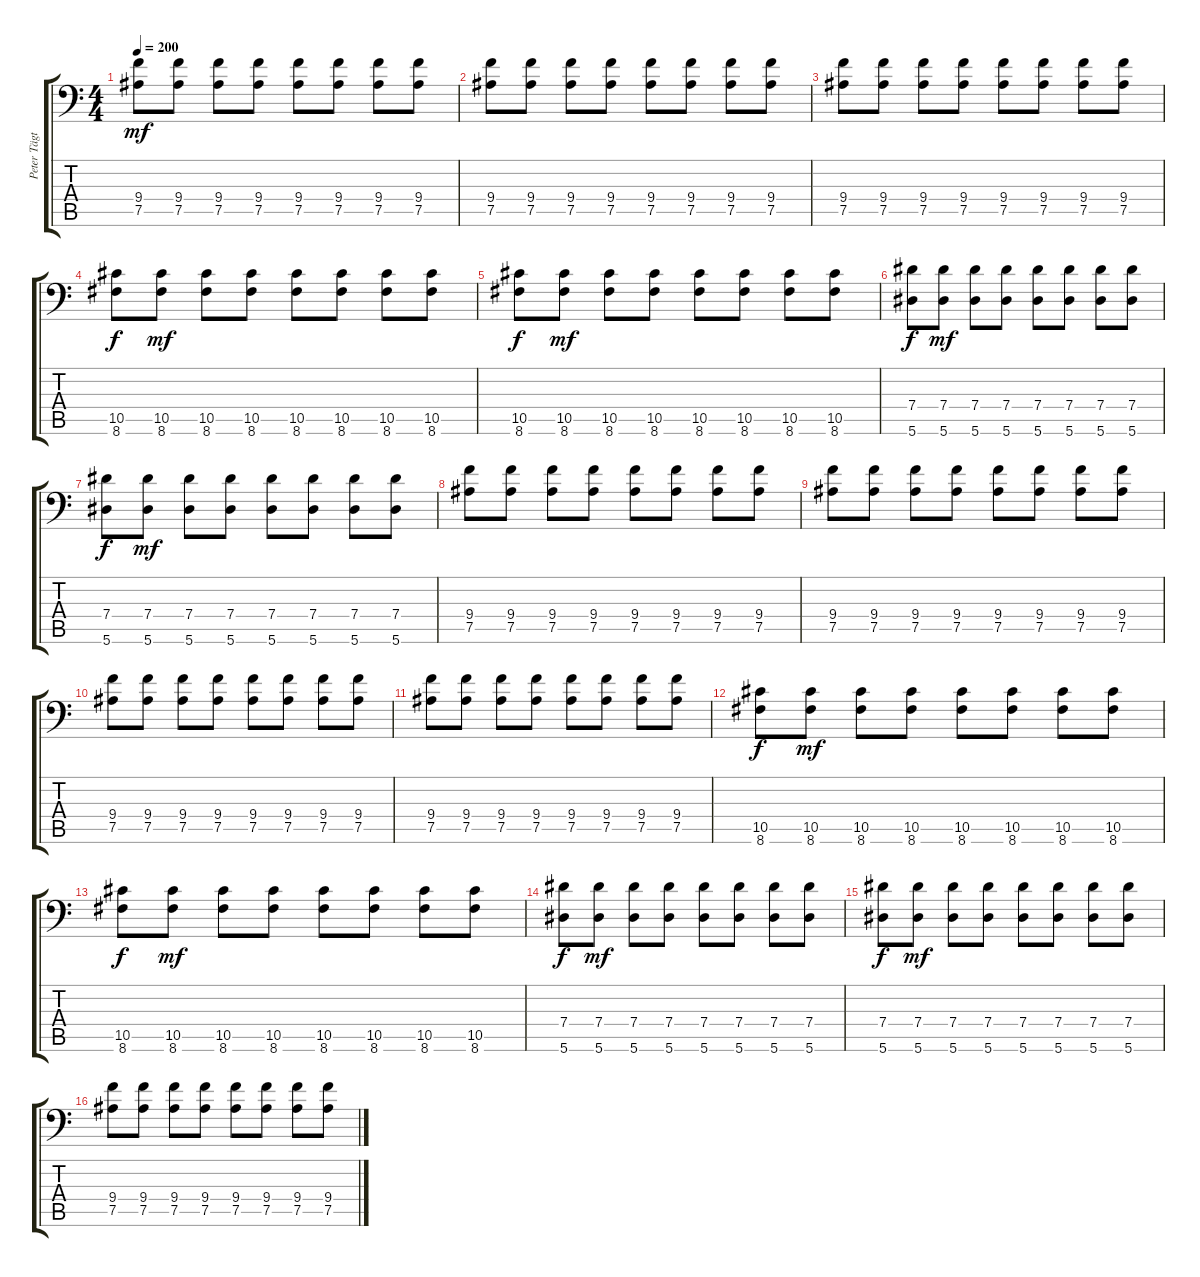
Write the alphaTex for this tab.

\track ("Peter Tägtgren " "Peter Tägt") {instrument distortionguitar}
\staff {score tabs}
\tuning (Bb3 F3 Db3 Ab2 Eb2 Bb1) {hide}
\ts (4 4)
\tempo 200
\clef f4
\ks c
(9.4 7.5).8{dy mf} (9.4 7.5).8 (9.4 7.5).8 (9.4 7.5).8 (9.4 7.5).8 (9.4 7.5).8 (9.4 7.5).8 (9.4 7.5).8 |
(9.4 7.5).8 (9.4 7.5).8 (9.4 7.5).8 (9.4 7.5).8 (9.4 7.5).8 (9.4 7.5).8 (9.4 7.5).8 (9.4 7.5).8 |
(9.4 7.5).8 (9.4 7.5).8 (9.4 7.5).8 (9.4 7.5).8 (9.4 7.5).8 (9.4 7.5).8 (9.4 7.5).8 (9.4 7.5).8 |
(10.5 8.6).8{dy f} (10.5 8.6).8{dy mf} (10.5 8.6).8 (10.5 8.6).8 (10.5 8.6).8 (10.5 8.6).8 (10.5 8.6).8 (10.5 8.6).8 |
(10.5 8.6).8{dy f} (10.5 8.6).8{dy mf} (10.5 8.6).8 (10.5 8.6).8 (10.5 8.6).8 (10.5 8.6).8 (10.5 8.6).8 (10.5 8.6).8 |
(7.4 5.6).8{dy f} (7.4 5.6).8{dy mf} (7.4 5.6).8 (7.4 5.6).8 (7.4 5.6).8 (7.4 5.6).8 (7.4 5.6).8 (7.4 5.6).8 |
(7.4 5.6).8{dy f} (7.4 5.6).8{dy mf} (7.4 5.6).8 (7.4 5.6).8 (7.4 5.6).8 (7.4 5.6).8 (7.4 5.6).8 (7.4 5.6).8 |
(9.4 7.5).8 (9.4 7.5).8 (9.4 7.5).8 (9.4 7.5).8 (9.4 7.5).8 (9.4 7.5).8 (9.4 7.5).8 (9.4 7.5).8 |
(9.4 7.5).8 (9.4 7.5).8 (9.4 7.5).8 (9.4 7.5).8 (9.4 7.5).8 (9.4 7.5).8 (9.4 7.5).8 (9.4 7.5).8 |
(9.4 7.5).8 (9.4 7.5).8 (9.4 7.5).8 (9.4 7.5).8 (9.4 7.5).8 (9.4 7.5).8 (9.4 7.5).8 (9.4 7.5).8 |
(9.4 7.5).8 (9.4 7.5).8 (9.4 7.5).8 (9.4 7.5).8 (9.4 7.5).8 (9.4 7.5).8 (9.4 7.5).8 (9.4 7.5).8 |
(10.5 8.6).8{dy f} (10.5 8.6).8{dy mf} (10.5 8.6).8 (10.5 8.6).8 (10.5 8.6).8 (10.5 8.6).8 (10.5 8.6).8 (10.5 8.6).8 |
(10.5 8.6).8{dy f} (10.5 8.6).8{dy mf} (10.5 8.6).8 (10.5 8.6).8 (10.5 8.6).8 (10.5 8.6).8 (10.5 8.6).8 (10.5 8.6).8 |
(7.4 5.6).8{dy f} (7.4 5.6).8{dy mf} (7.4 5.6).8 (7.4 5.6).8 (7.4 5.6).8 (7.4 5.6).8 (7.4 5.6).8 (7.4 5.6).8 |
(7.4 5.6).8{dy f} (7.4 5.6).8{dy mf} (7.4 5.6).8 (7.4 5.6).8 (7.4 5.6).8 (7.4 5.6).8 (7.4 5.6).8 (7.4 5.6).8 |
(9.4 7.5).8 (9.4 7.5).8 (9.4 7.5).8 (9.4 7.5).8 (9.4 7.5).8 (9.4 7.5).8 (9.4 7.5).8 (9.4 7.5).8
